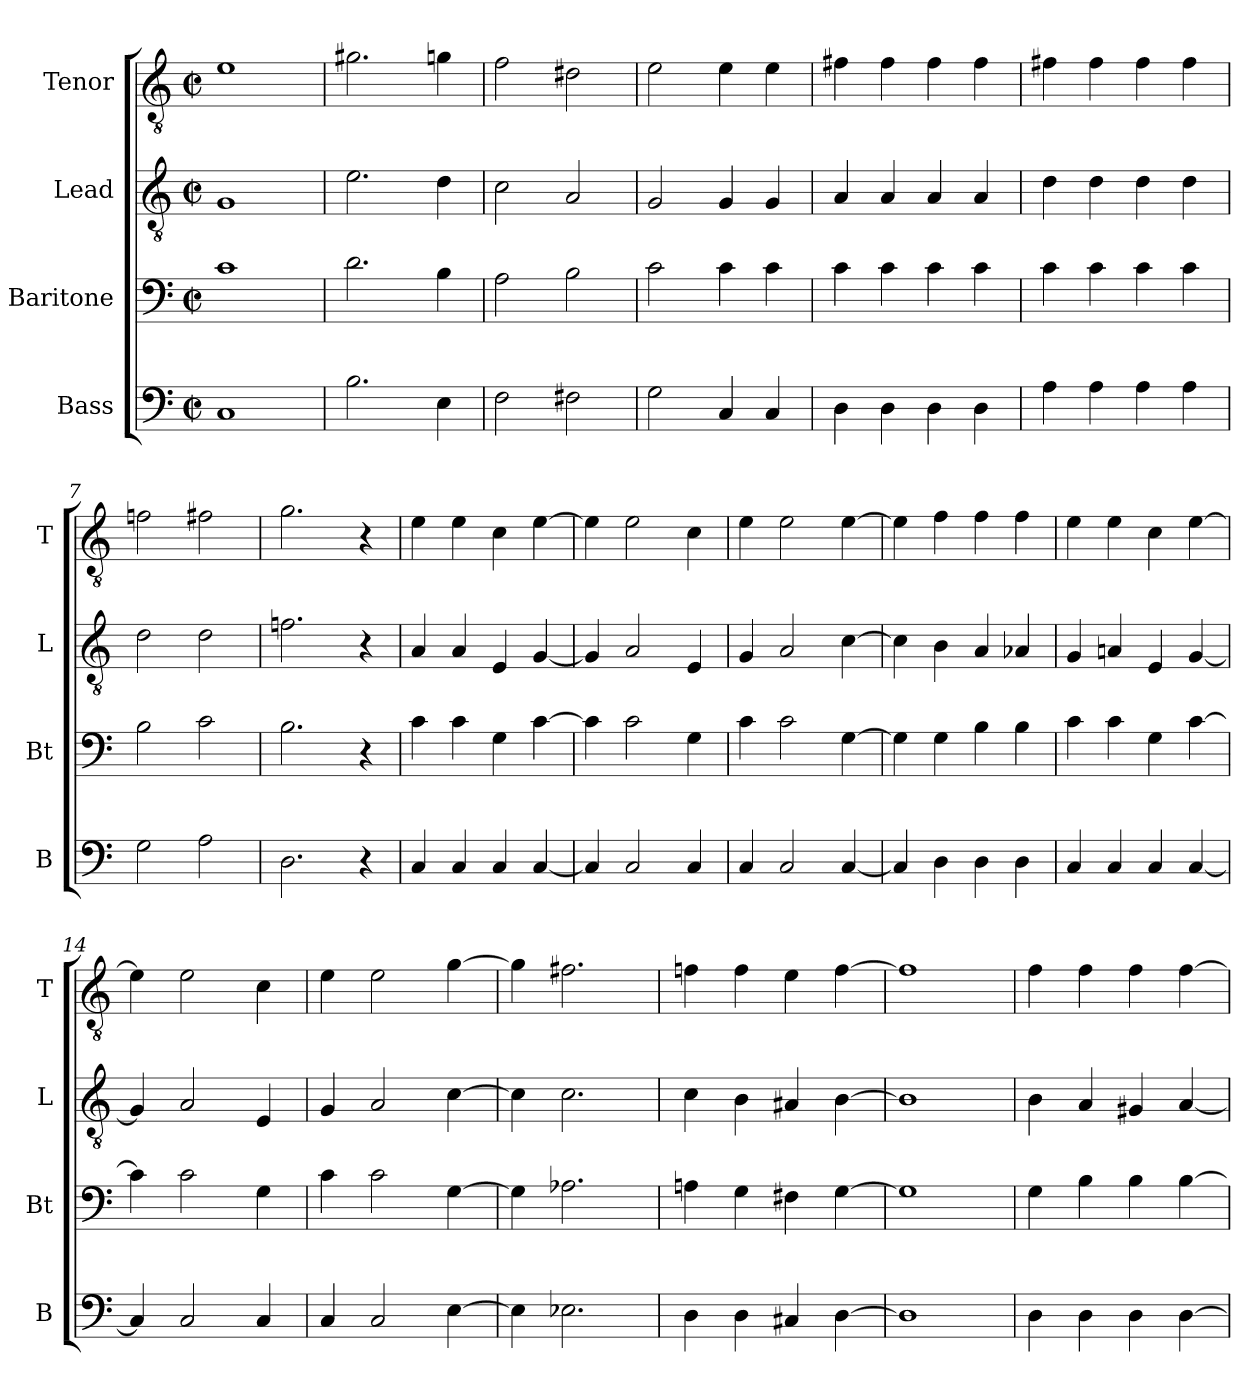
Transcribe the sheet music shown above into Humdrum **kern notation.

**kern	**kern	**kern	**kern
*part4	*part3	*part2	*part1
*staff4	*staff3	*staff2	*staff1
*I"Bass	*I"Baritone	*I"Lead	*I"Tenor
*I'B	*I'Bt	*I'L	*I'T
*clefF4	*clefF4	*clefGv2	*clefGv2
*k[]	*k[]	*k[]	*k[]
*C:	*C:	*C:	*C:
*M2/2	*M2/2	*M2/2	*M2/2
*met(c|)	*met(c|)	*met(c|)	*met(c|)
=1	=1	=1	=1
1C	1c	1G	1e
=2	=2	=2	=2
2.B	2.d	2.e	2.g#X
4E	4B	4d	4gn
=3	=3	=3	=3
2F	2A	2c	2f
2F#X	2B	2A	2d#X
=4	=4	=4	=4
2G	2c	2G	2e
4C	4c	4G	4e
4C	4c	4G	4e
=5	=5	=5	=5
4D	4c	4A	4f#X
4D	4c	4A	4f#
4D	4c	4A	4f#
4D	4c	4A	4f#
=6	=6	=6	=6
4A	4c	4d	4f#X
4A	4c	4d	4f#
4A	4c	4d	4f#
4A	4c	4d	4f#
=7	=7	=7	=7
2G	2B	2d	2fn
2A	2c	2d	2f#X
=8	=8	=8	=8
2.D	2.B	2.fn	2.g
4r	4r	4r	4r
=9	=9	=9	=9
4C	4c	4A	4e
4C	4c	4A	4e
4C	4G	4E	4c
[4C	[4c	[4G	[4e
=10	=10	=10	=10
4C]	4c]	4G]	4e]
2C	2c	2A	2e
4C	4G	4E	4c
=11	=11	=11	=11
4C	4c	4G	4e
2C	2c	2A	2e
[4C	[4G	[4c	[4e
=12	=12	=12	=12
4C]	4G]	4c]	4e]
4D	4G	4B	4f
4D	4B	4A	4f
4D	4B	4A-X	4f
=13	=13	=13	=13
4C	4c	4G	4e
4C	4c	4An	4e
4C	4G	4E	4c
[4C	[4c	[4G	[4e
=14	=14	=14	=14
4C]	4c]	4G]	4e]
2C	2c	2A	2e
4C	4G	4E	4c
=15	=15	=15	=15
4C	4c	4G	4e
2C	2c	2A	2e
[4E	[4G	[4c	[4g
=16	=16	=16	=16
4E]	4G]	4c]	4g]
2.E-X	2.A-X	2.c	2.f#X
=17	=17	=17	=17
4D	4An	4c	4fn
4D	4G	4B	4f
4C#X	4F#X	4A#X	4e
[4D	[4G	[4B	[4f
=18	=18	=18	=18
1D]	1G]	1B]	1f]
=19	=19	=19	=19
4D	4G	4B	4f
4D	4B	4A	4f
4D	4B	4G#X	4f
[4D	[4B	[4A	[4f
=	=	=	=
*-	*-	*-	*-
